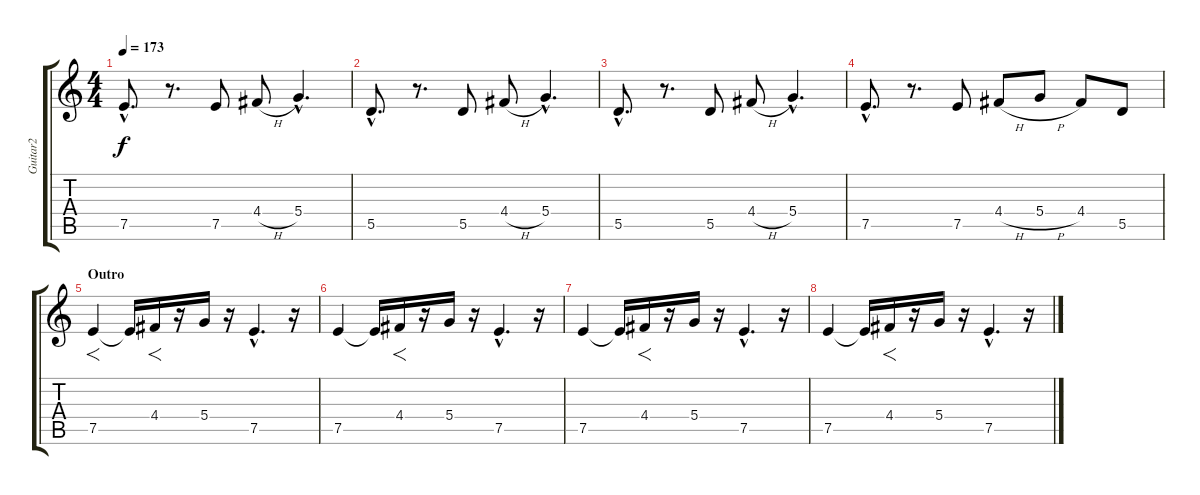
\track ("Guitar2" "Guitar2") {instrument distortionguitar}
\staff {score tabs}
\tuning (E4 B3 G3 D3 A2 D2) {hide}
\ts (4 4)
\tempo 173
\clef g2
\ks c
7.5{hac}.8{d dy f} r.8{d} 7.5.8 4.4{h}.8 5.4{hac}.4{d} |
5.5{hac}.8{d} r.8{d} 5.5.8 4.4{h}.8 5.4{hac}.4{d} |
5.5{hac}.8{d} r.8{d} 5.5.8 4.4{h}.8 5.4{hac}.4{d} |
7.5{hac}.8{d} r.8{d} 7.5.8 4.4{h}.8 5.4{h}.8 4.4.8 5.5.8 |
\section ("" "Outro")
7.5.4{f volume 12 balance 6} 7.5{t}.16 4.4.16{f volume 8} r.16 5.4.16{volume 8} r.16 7.5{hac}.4{d volume 7} r.16{volume 0 balance 2} |
7.5.4{volume 6 balance 6} 7.5{t}.16 4.4.16{f volume 5} r.16 5.4.16{volume 5} r.16 7.5{hac}.4{d volume 4} r.16{volume 0 balance 2} |
7.5.4{volume 5 balance 6} 7.5{t}.16 4.4.16{f volume 4} r.16 5.4.16{volume 3} r.16 7.5{hac}.4{d volume 2} r.16{volume 0 balance 2} |
7.5.4{volume 4 balance 6} 7.5{t}.16 4.4.16{f volume 3} r.16 5.4.16{volume 2} r.16 7.5{hac}.4{d volume 1} r.16{volume 0 balance 2}
